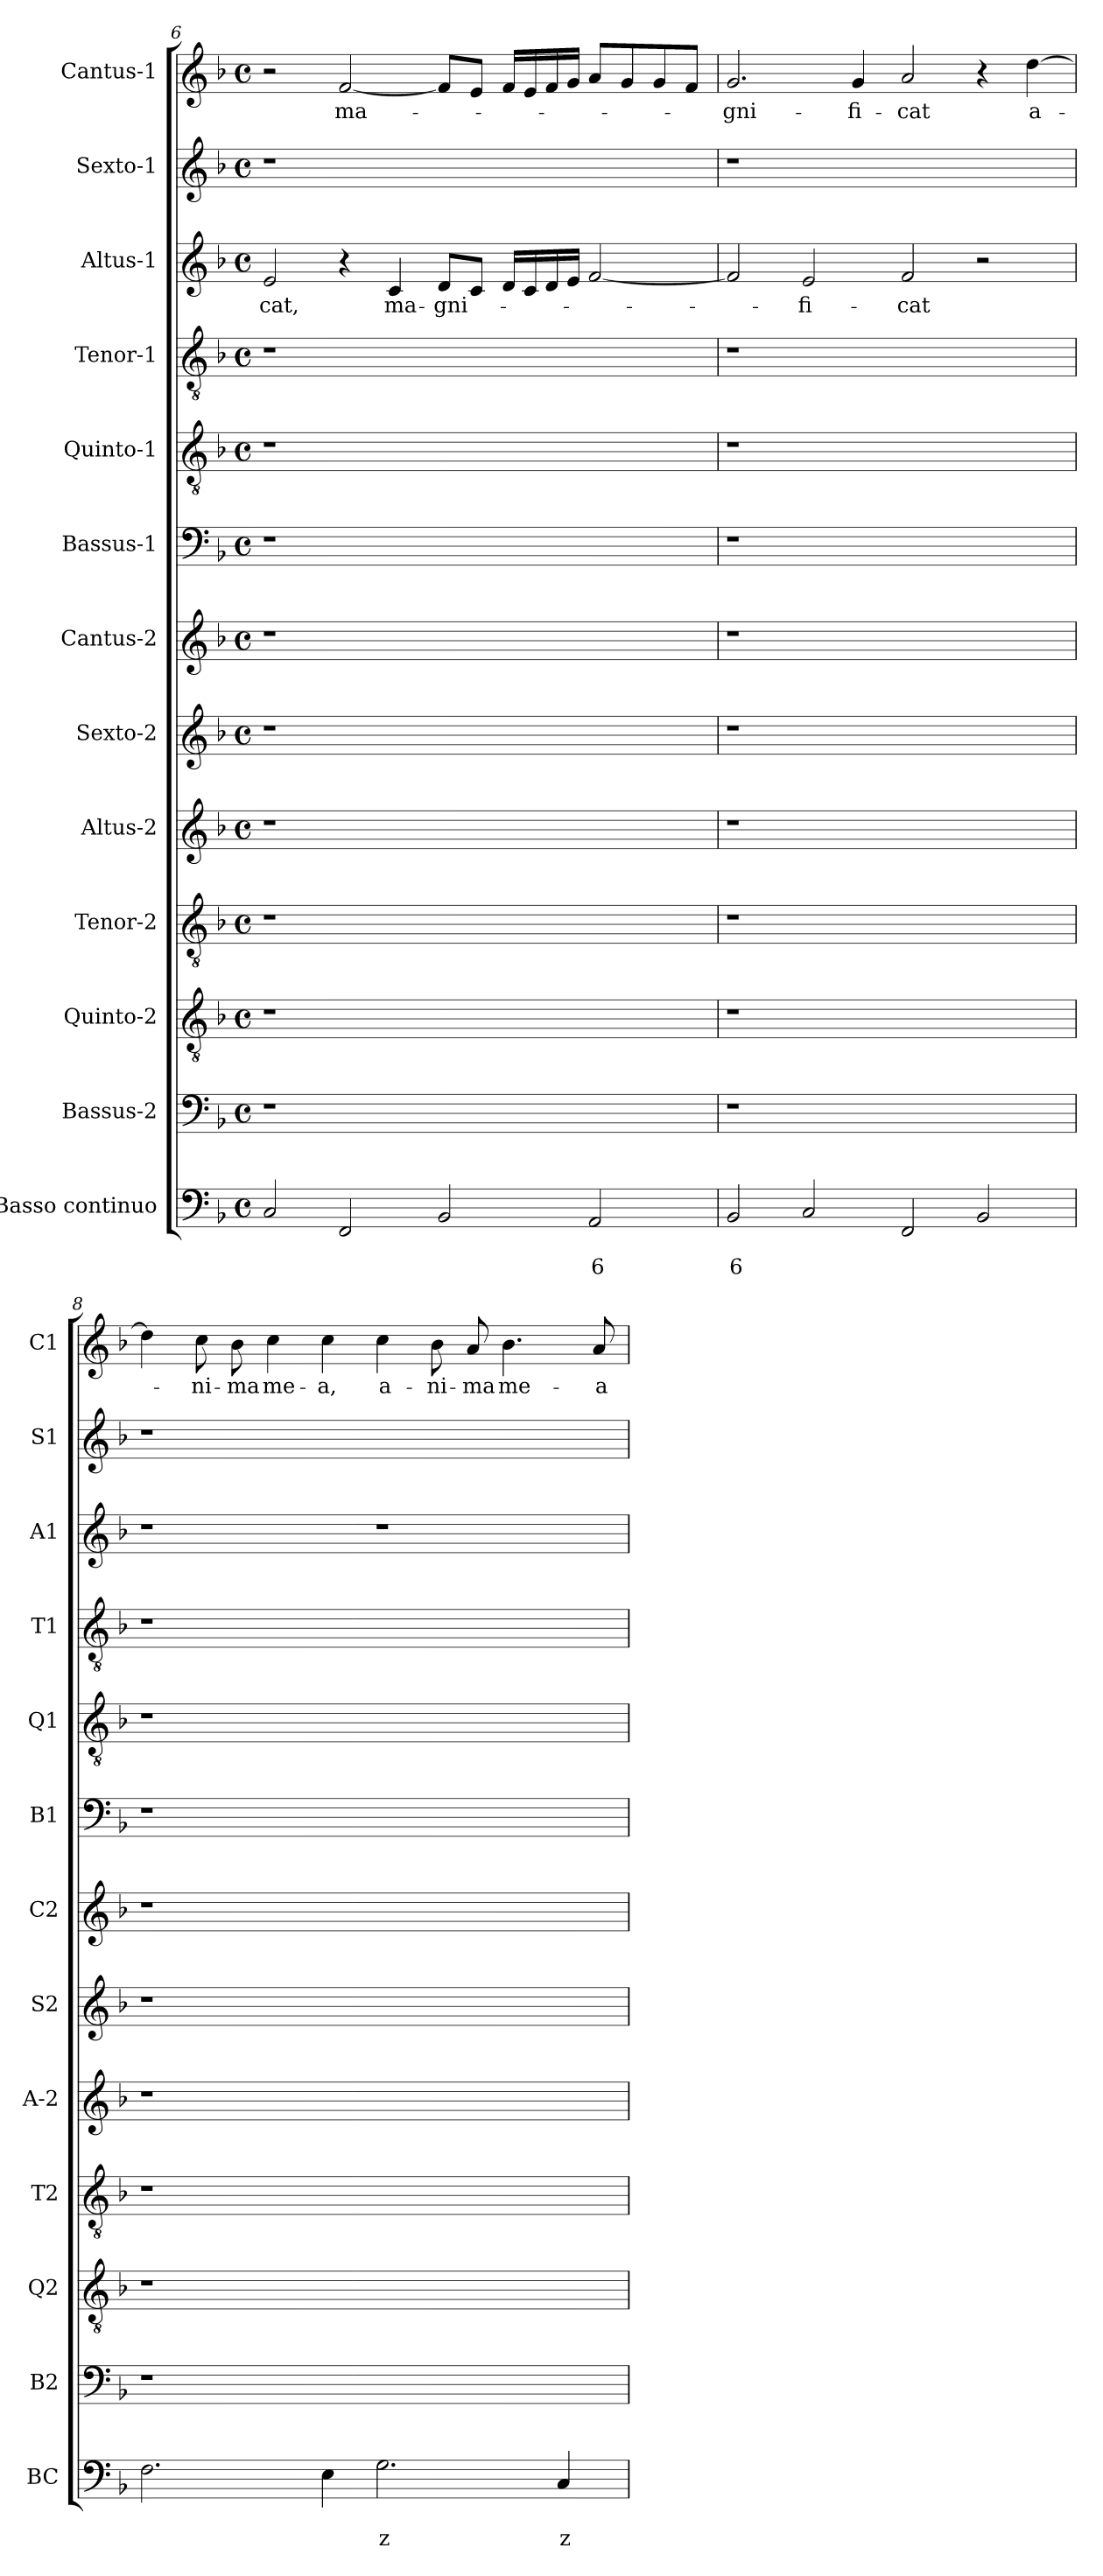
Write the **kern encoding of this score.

**kern	**text	**text	**kern	**kern	**kern	**kern	**kern	**kern	**kern	**kern	**kern	**kern	**text	**kern	**kern	**text
*part13	*part13	*part13	*part12	*part11	*part10	*part9	*part8	*part7	*part6	*part5	*part4	*part3	*part3	*part2	*part1	*part1
*staff13	*staff13	*staff13	*staff12	*staff11	*staff10	*staff9	*staff8	*staff7	*staff6	*staff5	*staff4	*staff3	*staff3	*staff2	*staff1	*staff1
*I"Basso continuo	*	*	*I"Bassus-2	*I"Quinto-2	*I"Tenor-2	*I"Altus-2	*I"Sexto-2	*I"Cantus-2	*I"Bassus-1	*I"Quinto-1	*I"Tenor-1	*I"Altus-1	*	*I"Sexto-1	*I"Cantus-1	*
*I'BC	*	*	*I'B2	*I'Q2	*I'T2	*I'A-2	*I'S2	*I'C2	*I'B1	*I'Q1	*I'T1	*I'A1	*	*I'S1	*I'C1	*
!!LO:PB:g=z
*clefF4	*	*	*clefF4	*clefGv2	*clefGv2	*clefG2	*clefG2	*clefG2	*clefF4	*clefGv2	*clefGv2	*clefG2	*	*clefG2	*clefG2	*
*k[b-]	*	*	*k[b-]	*k[b-]	*k[b-]	*k[b-]	*k[b-]	*k[b-]	*k[b-]	*k[b-]	*k[b-]	*k[b-]	*	*k[b-]	*k[b-]	*
*F:	*	*	*F:	*F:	*F:	*F:	*F:	*F:	*F:	*F:	*F:	*F:	*	*F:	*F:	*
*M4/4	*	*	*M4/4	*M4/4	*M4/4	*M4/4	*M4/4	*M4/4	*M4/4	*M4/4	*M4/4	*M4/4	*	*M4/4	*M4/4	*
*met(c)	*	*	*met(c)	*met(c)	*met(c)	*met(c)	*met(c)	*met(c)	*met(c)	*met(c)	*met(c)	*met(c)	*	*met(c)	*met(c)	*
=6	=6	=6	=6	=6	=6	=6	=6	=6	=6	=6	=6	=6	=6	=6	=6	=6
!	!	!	!	!	!	!	!	!	!	!	!	!	!LO:LY:b	!	!	!
2C/	.	.	1r	1r	1r	1r	1r	1r	1r	1r	1r	2e/	-cat,	1r	2r	.
!	!	!	!	!	!	!	!	!	!	!	!	!	!	!	!	!LO:LY:b
2FF/	.	.	.	.	.	.	.	.	.	.	.	4r	.	.	[2f/	ma-
!	!	!	!	!	!	!	!	!	!	!	!	!	!LO:LY:b	!	!	!
.	.	.	.	.	.	.	.	.	.	.	.	4c/	ma-	.	.	.
!	!	!	!	!	!	!	!	!	!	!	!	!	!LO:LY:b	!	!	!
2BB-/	.	.	1ryy	1ryy	1ryy	1ryy	1ryy	1ryy	1ryy	1ryy	1ryy	8d/L	-gni-	1ryy	8f/L]	.
.	.	.	.	.	.	.	.	.	.	.	.	8c/J	.	.	8e/J	.
.	.	.	.	.	.	.	.	.	.	.	.	16d/LL	.	.	16f/LL	.
.	.	.	.	.	.	.	.	.	.	.	.	16c/	.	.	16e/	.
.	.	.	.	.	.	.	.	.	.	.	.	16d/	.	.	16f/	.
.	.	.	.	.	.	.	.	.	.	.	.	16e/JJ	.	.	16g/JJ	.
!	!	!LO:LY:b	!	!	!	!	!	!	!	!	!	!	!	!	!	!
2AA/	.	6	.	.	.	.	.	.	.	.	.	[2f/	.	.	8a/L	.
.	.	.	.	.	.	.	.	.	.	.	.	.	.	.	8g/	.
.	.	.	.	.	.	.	.	.	.	.	.	.	.	.	8g/	.
.	.	.	.	.	.	.	.	.	.	.	.	.	.	.	8f/J	.
=7	=7	=7	=7	=7	=7	=7	=7	=7	=7	=7	=7	=7	=7	=7	=7	=7
!	!	!LO:LY:b	!	!	!	!	!	!	!	!	!	!	!	!	!	!LO:LY:b
2BB-/	.	6	1r	1r	1r	1r	1r	1r	1r	1r	1r	2f/]	.	1r	2.g/	-gni-
!	!	!	!	!	!	!	!	!	!	!	!	!	!LO:LY:b	!	!	!
2C/	.	.	.	.	.	.	.	.	.	.	.	2e/	-fi-	.	.	.
!	!	!	!	!	!	!	!	!	!	!	!	!	!	!	!	!LO:LY:b
.	.	.	.	.	.	.	.	.	.	.	.	.	.	.	4g/	-fi-
!	!	!	!	!	!	!	!	!	!	!	!	!	!LO:LY:b	!	!	!LO:LY:b
2FF/	.	.	1ryy	1ryy	1ryy	1ryy	1ryy	1ryy	1ryy	1ryy	1ryy	2f/	-cat	1ryy	2a/	-cat
2BB-/	.	.	.	.	.	.	.	.	.	.	.	2r	.	.	4r	.
!	!	!	!	!	!	!	!	!	!	!	!	!	!	!	!	!LO:LY:b
.	.	.	.	.	.	.	.	.	.	.	.	.	.	.	[4dd\	a-
=8	=8	=8	=8	=8	=8	=8	=8	=8	=8	=8	=8	=8	=8	=8	=8	=8
2.F\	.	.	1r	1r	1r	1r	1r	1r	1r	1r	1r	1r	.	1r	4dd\]	.
!	!	!	!	!	!	!	!	!	!	!	!	!	!	!	!	!LO:LY:b
.	.	.	.	.	.	.	.	.	.	.	.	.	.	.	8cc\	-ni-
!	!	!	!	!	!	!	!	!	!	!	!	!	!	!	!	!LO:LY:b
.	.	.	.	.	.	.	.	.	.	.	.	.	.	.	8b-\	-ma
!	!	!	!	!	!	!	!	!	!	!	!	!	!	!	!	!LO:LY:b
.	.	.	.	.	.	.	.	.	.	.	.	.	.	.	4cc\	me-
!	!	!	!	!	!	!	!	!	!	!	!	!	!	!	!	!LO:LY:b
4E\	.	.	.	.	.	.	.	.	.	.	.	.	.	.	4cc\	-a,
!	!	!LO:LY:b	!	!	!	!	!	!	!	!	!	!	!	!	!	!LO:LY:b
2.G\	.	z	1ryy	1ryy	1ryy	1ryy	1ryy	1ryy	1ryy	1ryy	1ryy	1r	.	1ryy	4cc\	a-
!	!	!	!	!	!	!	!	!	!	!	!	!	!	!	!	!LO:LY:b
.	.	.	.	.	.	.	.	.	.	.	.	.	.	.	8b-\	-ni-
!	!	!	!	!	!	!	!	!	!	!	!	!	!	!	!	!LO:LY:b
.	.	.	.	.	.	.	.	.	.	.	.	.	.	.	8a/	-ma
!	!	!	!	!	!	!	!	!	!	!	!	!	!	!	!	!LO:LY:b
.	.	.	.	.	.	.	.	.	.	.	.	.	.	.	4.b-\	me-
!	!	!LO:LY:b	!	!	!	!	!	!	!	!	!	!	!	!	!	!
4C/	.	z	.	.	.	.	.	.	.	.	.	.	.	.	.	.
!	!	!	!	!	!	!	!	!	!	!	!	!	!	!	!	!LO:LY:b
.	.	.	.	.	.	.	.	.	.	.	.	.	.	.	8a/	-a
=	=	=	=	=	=	=	=	=	=	=	=	=	=	=	=	=
*-	*-	*-	*-	*-	*-	*-	*-	*-	*-	*-	*-	*-	*-	*-	*-	*-
